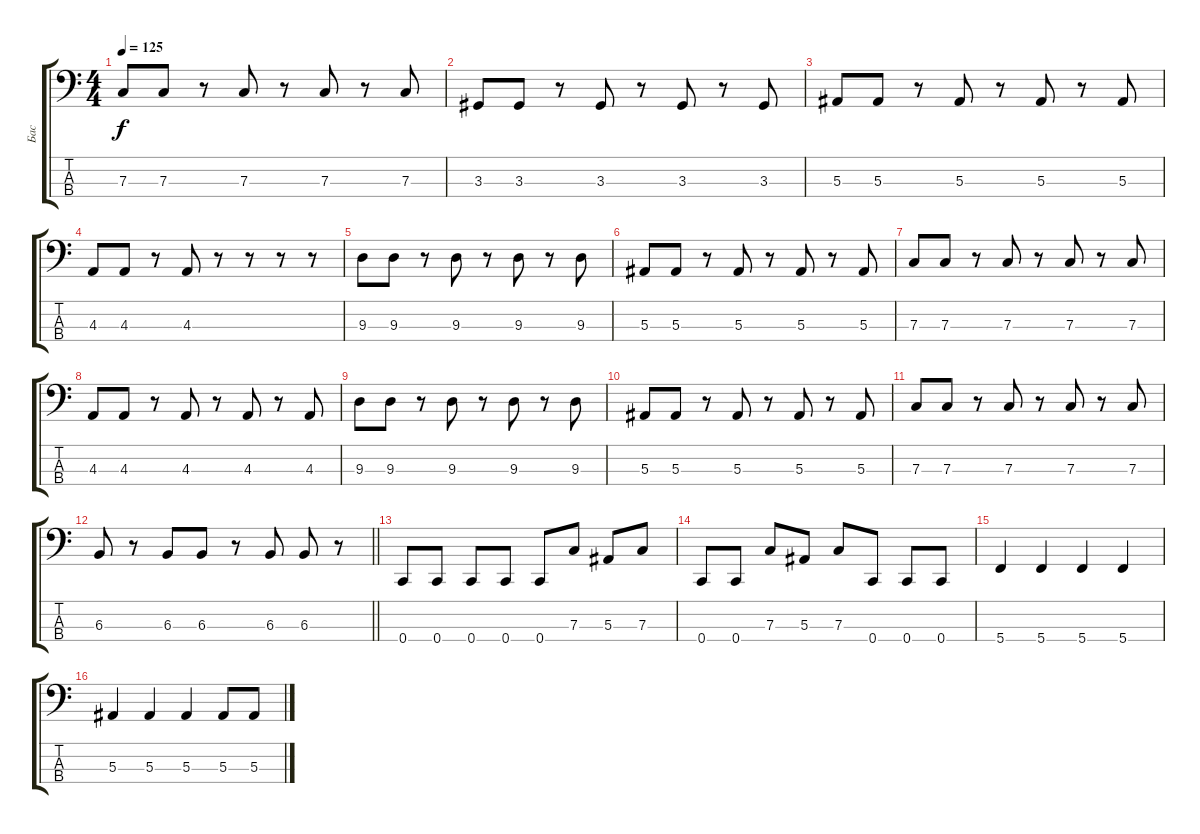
\track ("Бас" "Бас") {instrument electricbassfinger}
\staff {score tabs}
\tuning (Eb2 Bb1 F1 C1) {hide}
\ts (4 4)
\tempo 125
\clef f4
\ks c
7.3.8{dy f} 7.3.8 r.8 7.3.8 r.8 7.3.8 r.8 7.3.8 |
3.3.8 3.3.8 r.8 3.3.8 r.8 3.3.8 r.8 3.3.8 |
5.3.8 5.3.8 r.8 5.3.8 r.8 5.3.8 r.8 5.3.8 |
4.3.8 4.3.8 r.8 4.3.8 r.8 r.8 r.8 r.8 |
9.3.8 9.3.8 r.8 9.3.8 r.8 9.3.8 r.8 9.3.8 |
5.3.8 5.3.8 r.8 5.3.8 r.8 5.3.8 r.8 5.3.8 |
7.3.8 7.3.8 r.8 7.3.8 r.8 7.3.8 r.8 7.3.8 |
4.3.8 4.3.8 r.8 4.3.8 r.8 4.3.8 r.8 4.3.8 |
9.3.8 9.3.8 r.8 9.3.8 r.8 9.3.8 r.8 9.3.8 |
5.3.8 5.3.8 r.8 5.3.8 r.8 5.3.8 r.8 5.3.8 |
7.3.8 7.3.8 r.8 7.3.8 r.8 7.3.8 r.8 7.3.8 |
\barLineRight lightlight
6.3.8 r.8 6.3.8 6.3.8 r.8 6.3.8 6.3.8 r.8 |
0.4.8 0.4.8 0.4.8 0.4.8 0.4.8 7.3.8 5.3.8 7.3.8 |
0.4.8 0.4.8 7.3.8 5.3.8 7.3.8 0.4.8 0.4.8 0.4.8 |
5.4.4 5.4.4 5.4.4 5.4.4 |
5.3.4 5.3.4 5.3.4 5.3.8 5.3.8
